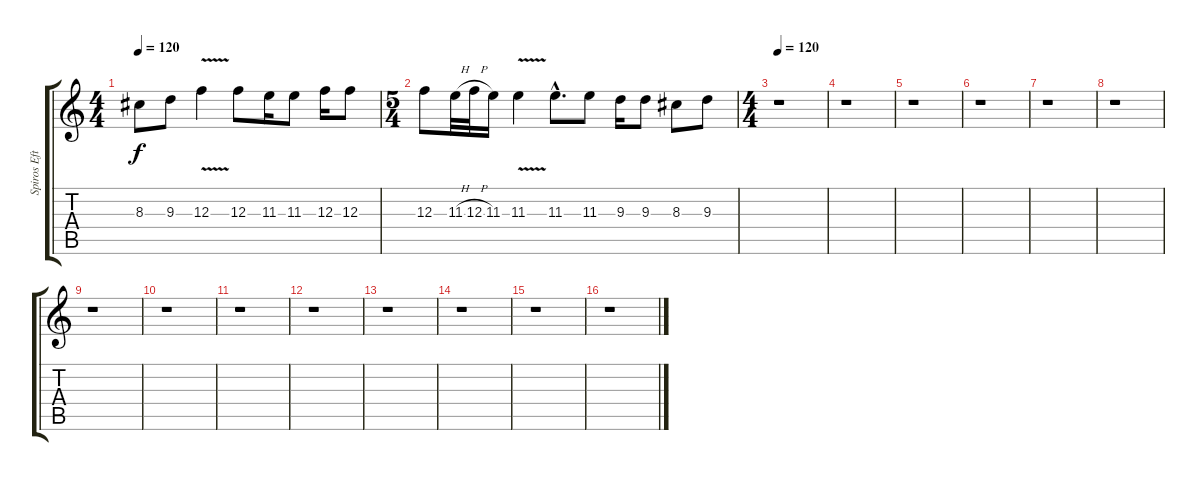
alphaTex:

\track ("Spiros Efthimiadis" "Spiros Eft") {instrument distortionguitar}
\staff {score tabs}
\tuning (D4 A3 F3 C3 G2 D2) {hide}
\ts (4 4)
\tempo 120
\clef g2
\ks c
8.3.8{dy f} 9.3.8 12.3{v}.4 12.3.8 11.3.16 11.3.8 12.3.16 12.3.8 |
\ts (5 4)
12.3.8 11.3{h}.32 12.3{h}.32 11.3.16 11.3{v}.4 11.3{hac}.8{d} 11.3.8 9.3.16 9.3.8 8.3.8 9.3.8 |
\ts (4 4)
\tempo 63
\tempo 120
r.1 |
r.1 |
r.1 |
r.1 |
r.1 |
r.1 |
r.1 |
r.1 |
r.1 |
r.1 |
r.1 |
r.1 |
r.1 |
r.1
